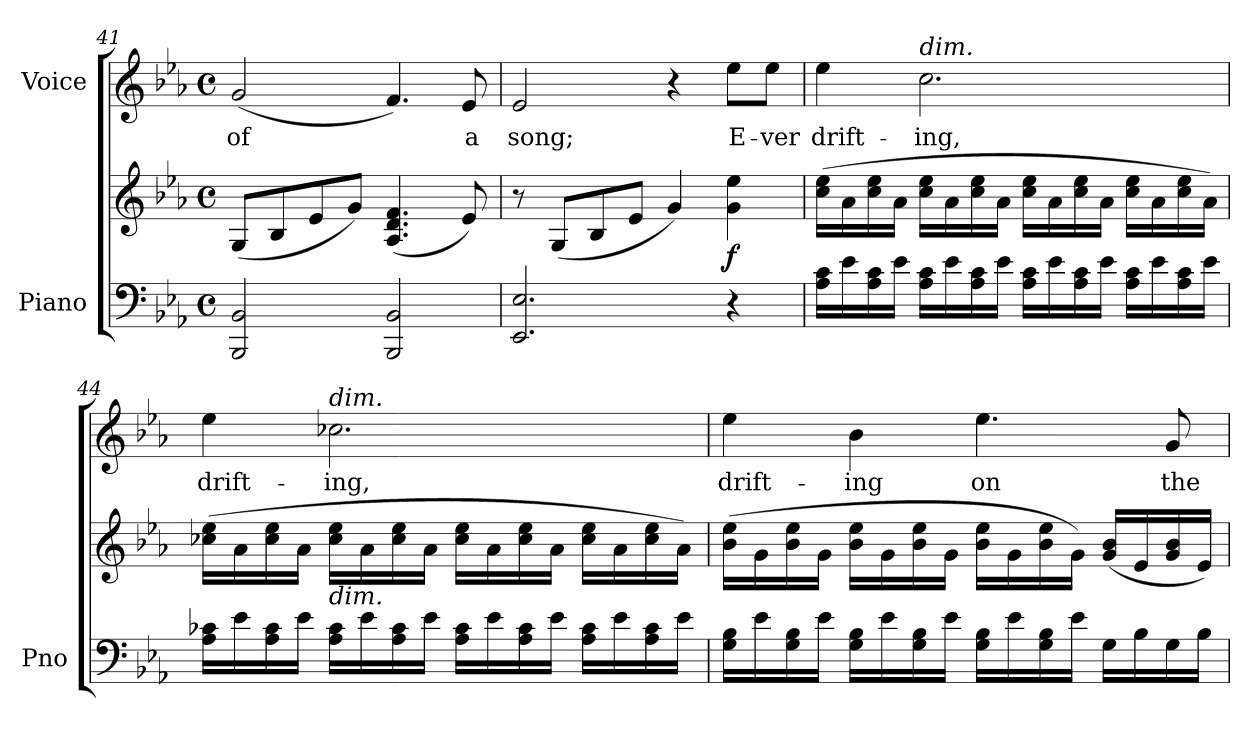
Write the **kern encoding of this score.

**kern	**kern	**dynam	**kern	**text	**dynam
*part2	*part2	*part2	*part1	*part1	*part1
*staff3	*staff2	*staff2/3	*staff1	*staff1	*staff1
*I"Piano	*	*	*I"Voice	*	*
*I'Pno	*	*	*	*	*
!!LO:PB:g=z
*clefF4	*clefG2	*	*clefG2	*	*
*k[b-e-a-]	*k[b-e-a-]	*	*k[b-e-a-]	*	*
*M4/4	*M4/4	*	*M4/4	*	*
*met(c)	*met(c)	*	*met(c)	*	*
=41	=41	=41	=41	=41	=41
!	!	!	!	!LO:LY:b	!
2BBB-/ 2BB-/	(8G/L	.	(2g/	of	.
.	8B-/	.	.	.	.
.	8e-/	.	.	.	.
.	8g/J)	.	.	.	.
2BBB-/ 2BB-/	(>4.A-/ 4.d/ 4.f/	.	4.f/)	.	.
!	!	!	!	!LO:LY:b	!
.	8e-/)	.	8e-/	a	.
=42	=42	=42	=42	=42	=42
!	!	!	!	!LO:LY:b	!
2.EE-/ 2.E-/	8r	.	2e-/	song;	.
.	(8G/L	.	.	.	.
.	8B-/	.	.	.	.
.	8e-/J	.	.	.	.
.	4g/)	.	4r	.	.
!	!	!LO:DY:b	!	!LO:LY:b	!LO:DY:a
!	!	!	!	!	!LO:DY:n=1:a
4r	4g\ 4ee-\	f	8ee-\L	E-	f other-dynamics
!	!	!	!	!LO:LY:b	!
.	.	.	8ee-\J	-ver	.
=43	=43	=43	=43	=43	=43
!	!	!	!	!LO:LY:b	!
16A-\ 16c\LL	(16cc\ 16ee-\LL	.	4ee-\	drift-	.
16e-\	16a-\	.	.	.	.
16A-\ 16c\	16cc\ 16ee-\	.	.	.	.
16e-\JJ	16a-\JJ	.	.	.	.
!	!	!	!LO:TX:a:i:t=dim.	!	!
!	!	!	!	!LO:LY:b	!
16A-\ 16c\LL	16cc\ 16ee-\LL	.	2.cc\	-ing,	.
16e-\	16a-\	.	.	.	.
16A-\ 16c\	16cc\ 16ee-\	.	.	.	.
16e-\JJ	16a-\JJ	.	.	.	.
16A-\ 16c\LL	16cc\ 16ee-\LL	.	.	.	.
16e-\	16a-\	.	.	.	.
16A-\ 16c\	16cc\ 16ee-\	.	.	.	.
16e-\JJ	16a-\JJ	.	.	.	.
16A-\ 16c\LL	16cc\ 16ee-\LL	.	.	.	.
16e-\	16a-\	.	.	.	.
16A-\ 16c\	16cc\ 16ee-\	.	.	.	.
16e-\JJ	16a-\JJ)	.	.	.	.
!!LO:PB:g=z
=44	=44	=44	=44	=44	=44
!	!	!	!	!LO:LY:b	!
16A-\ 16c-X\LL	(16cc-X\ 16ee-\LL	.	4ee-\	drift-	.
16e-\	16a-\	.	.	.	.
16A-\ 16c-\	16cc-\ 16ee-\	.	.	.	.
16e-\JJ	16a-\JJ	.	.	.	.
!	!	!	!LO:TX:a:i:t=dim.	!	!
!	!LO:TX:b:i:t=dim.	!	!	!	!
!	!	!	!	!LO:LY:b	!
16A-\ 16c-\LL	16cc-\ 16ee-\LL	.	2.cc-X\	-ing,	.
16e-\	16a-\	.	.	.	.
16A-\ 16c-\	16cc-\ 16ee-\	.	.	.	.
16e-\JJ	16a-\JJ	.	.	.	.
16A-\ 16c-\LL	16cc-\ 16ee-\LL	.	.	.	.
16e-\	16a-\	.	.	.	.
16A-\ 16c-\	16cc-\ 16ee-\	.	.	.	.
16e-\JJ	16a-\JJ	.	.	.	.
16A-\ 16c-\LL	16cc-\ 16ee-\LL	.	.	.	.
16e-\	16a-\	.	.	.	.
16A-\ 16c-\	16cc-\ 16ee-\	.	.	.	.
16e-\JJ	16a-\JJ)	.	.	.	.
!!LO:LB:g=z
=45	=45	=45	=45	=45	=45
!	!	!	!	!LO:LY:b	!
16G\ 16B-\LL	(16b-\ 16ee-\LL	.	4ee-\	drift-	.
16e-\	16g\	.	.	.	.
16G\ 16B-\	16b-\ 16ee-\	.	.	.	.
16e-\JJ	16g\JJ	.	.	.	.
!	!	!	!	!LO:LY:b	!
16G\ 16B-\LL	16b-\ 16ee-\LL	.	4b-\	-ing	.
16e-\	16g\	.	.	.	.
16G\ 16B-\	16b-\ 16ee-\	.	.	.	.
16e-\JJ	16g\JJ	.	.	.	.
!	!	!	!	!LO:LY:b	!
16G\ 16B-\LL	16b-\ 16ee-\LL	.	4.ee-\	on	.
16e-\	16g\	.	.	.	.
16G\ 16B-\	16b-\ 16ee-\	.	.	.	.
16e-\JJ	16g\JJ)	.	.	.	.
16G\LL	(16g/ 16b-/LL	.	.	.	.
16B-\	16e-/	.	.	.	.
!	!	!	!	!LO:LY:b	!
16G\	16g/ 16b-/	.	8g/	the	.
16B-\JJ	16e-/JJ)	.	.	.	.
=	=	=	=	=	=
*-	*-	*-	*-	*-	*-
